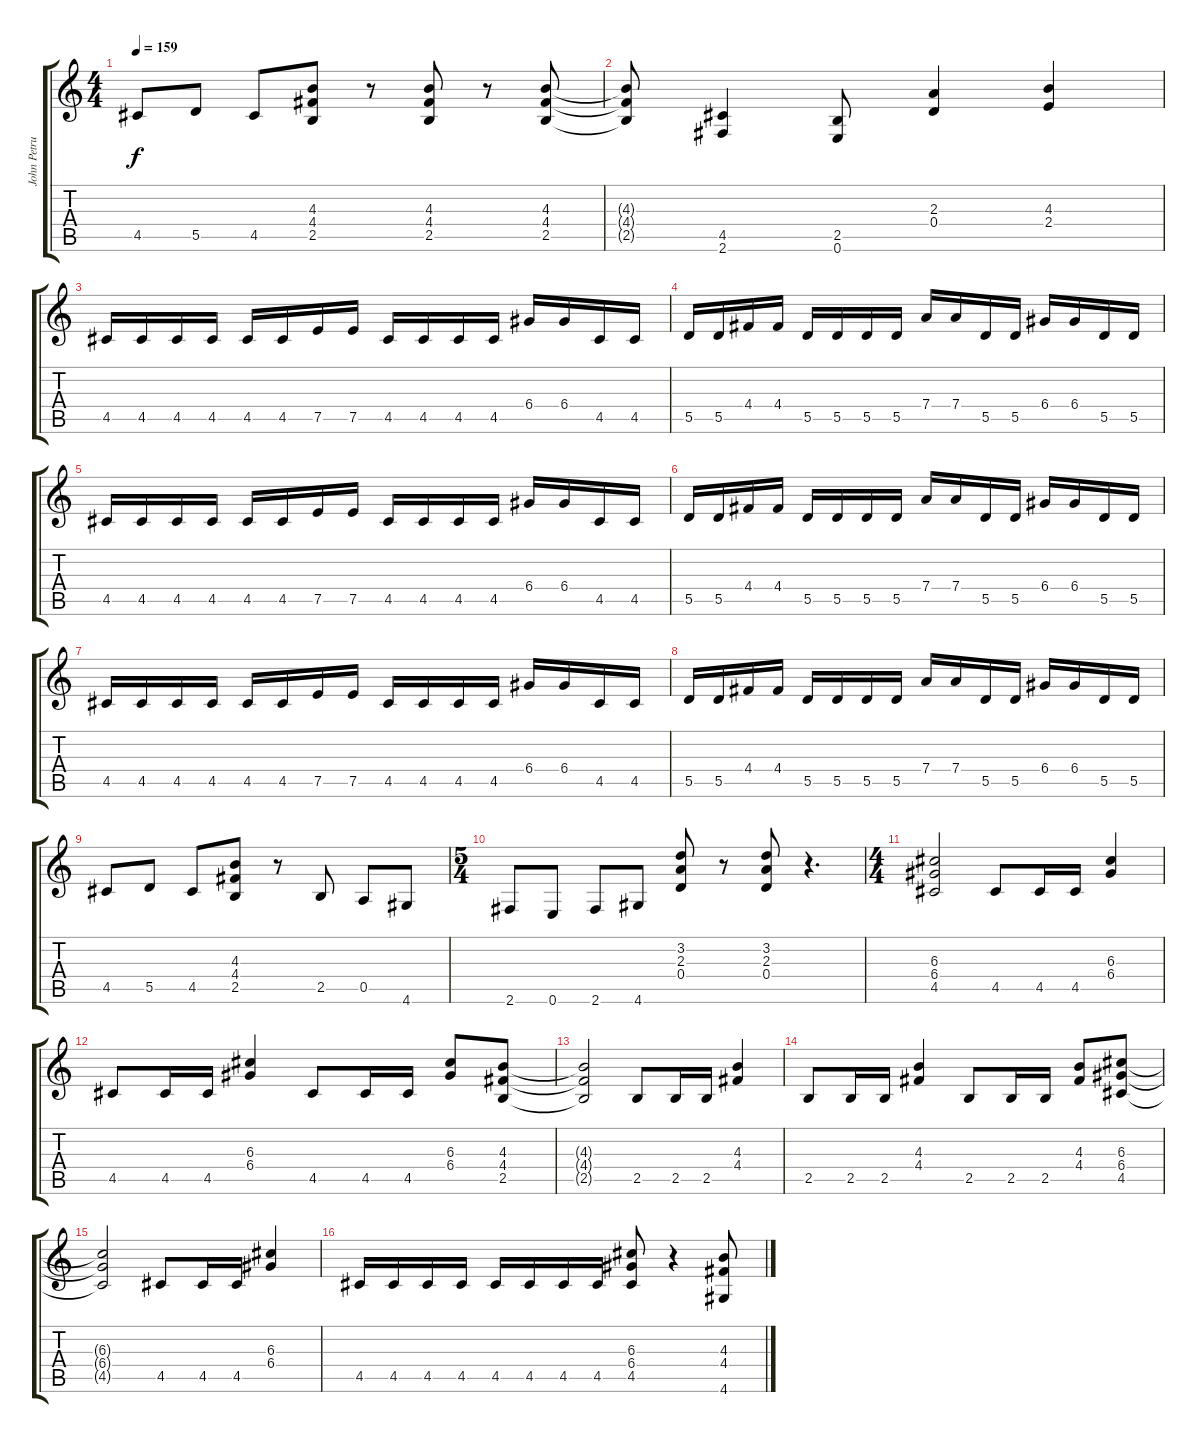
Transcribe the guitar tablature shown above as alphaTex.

\track ("John Petrucci Lead" "John Petru") {instrument distortionguitar}
\staff {score tabs}
\tuning (E4 B3 G3 D3 A2 E2) {hide}
\ts (4 4)
\tempo 159
\clef g2
\ks c
4.5.8{dy f} 5.5.8 4.5.8 (4.3 4.4 2.5).8 r.8 (4.3 4.4 2.5).8 r.8 (4.3 4.4 2.5).8 |
(4.3{t} 4.4{t} 2.5{t}).8 (4.5 2.6).4 (2.5 0.6).8 (2.3 0.4).4 (4.3 2.4).4 |
4.5.16 4.5.16 4.5.16 4.5.16 4.5.16 4.5.16 7.5.16 7.5.16 4.5.16 4.5.16 4.5.16 4.5.16 6.4.16 6.4.16 4.5.16 4.5.16 |
5.5.16 5.5.16 4.4.16 4.4.16 5.5.16 5.5.16 5.5.16 5.5.16 7.4.16 7.4.16 5.5.16 5.5.16 6.4.16 6.4.16 5.5.16 5.5.16 |
4.5.16 4.5.16 4.5.16 4.5.16 4.5.16 4.5.16 7.5.16 7.5.16 4.5.16 4.5.16 4.5.16 4.5.16 6.4.16 6.4.16 4.5.16 4.5.16 |
5.5.16 5.5.16 4.4.16 4.4.16 5.5.16 5.5.16 5.5.16 5.5.16 7.4.16 7.4.16 5.5.16 5.5.16 6.4.16 6.4.16 5.5.16 5.5.16 |
4.5.16 4.5.16 4.5.16 4.5.16 4.5.16 4.5.16 7.5.16 7.5.16 4.5.16 4.5.16 4.5.16 4.5.16 6.4.16 6.4.16 4.5.16 4.5.16 |
5.5.16 5.5.16 4.4.16 4.4.16 5.5.16 5.5.16 5.5.16 5.5.16 7.4.16 7.4.16 5.5.16 5.5.16 6.4.16 6.4.16 5.5.16 5.5.16 |
4.5.8 5.5.8 4.5.8 (4.3 4.4 2.5).8 r.8 2.5.8 0.5.8 4.6.8 |
\ts (5 4)
2.6.8 0.6.8 2.6.8 4.6.8 (3.2 2.3 0.4).8 r.8 (3.2 2.3 0.4).8 r.4{d} |
\ts (4 4)
(6.3 6.4 4.5).2 4.5.8 4.5.16 4.5.16 (6.3 6.4).4 |
4.5.8 4.5.16 4.5.16 (6.3 6.4).4 4.5.8 4.5.16 4.5.16 (6.3 6.4).8 (4.3 4.4 2.5).8 |
(4.3{t} 4.4{t} 2.5{t}).2 2.5.8 2.5.16 2.5.16 (4.3 4.4).4 |
2.5.8 2.5.16 2.5.16 (4.3 4.4).4 2.5.8 2.5.16 2.5.16 (4.3 4.4).8 (6.3 6.4 4.5).8 |
(6.3{t} 6.4{t} 4.5{t}).2 4.5.8 4.5.16 4.5.16 (6.3 6.4).4 |
4.5.16 4.5.16 4.5.16 4.5.16 4.5.16 4.5.16 4.5.16 4.5.16 (6.3 6.4 4.5).8 r.4 (4.3 4.4 4.6).8
